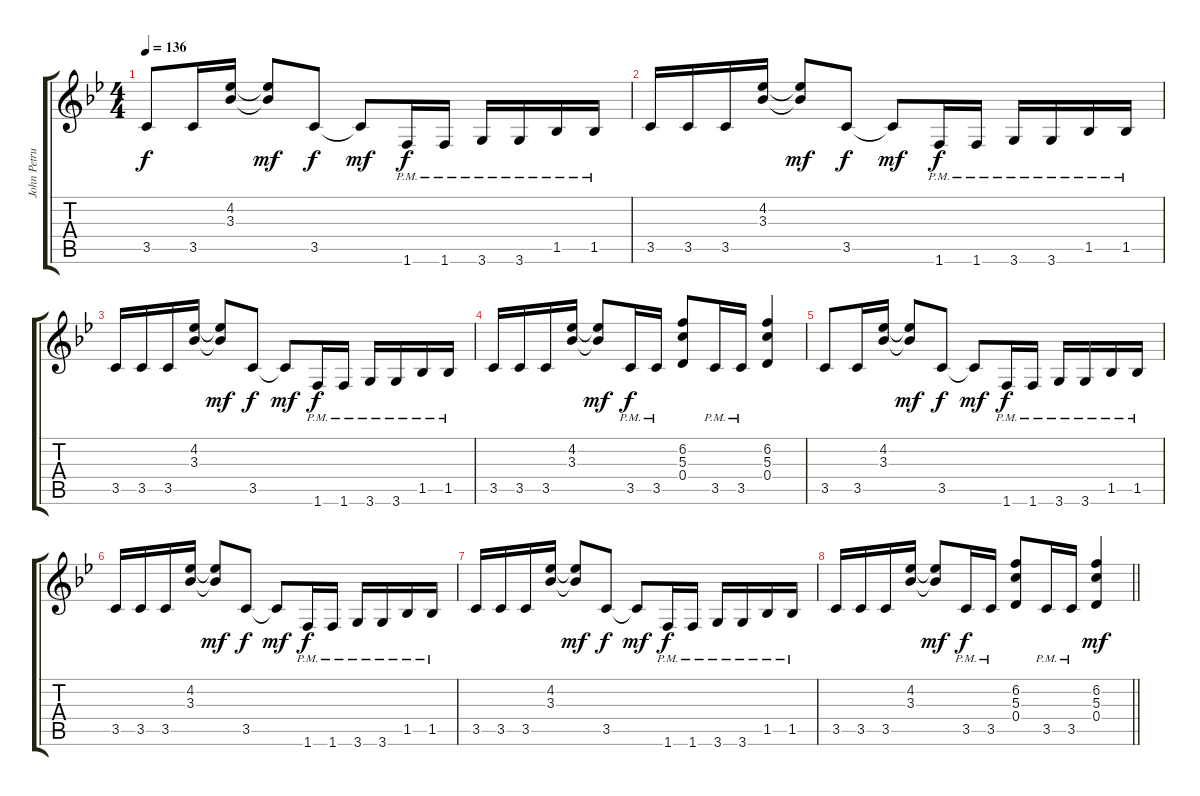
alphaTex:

\track ("John Petrucci" "John Petru") {instrument distortionguitar}
\staff {score tabs}
\tuning (E4 B3 G3 D3 A2 E2) {hide}
\ts (4 4)
\tempo 136
\clef g2
\ks bb
3.5.8{dy f} 3.5.16 (4.2 3.3).16 (4.2{t} 3.3{t}).8{dy mf} 3.5.8{dy f} 3.5{t}.8{dy mf} 1.6{pm}.16{dy f} 1.6{pm}.16 3.6{pm}.16 3.6{pm}.16 1.5{pm}.16 1.5{pm}.16 |
3.5.16 3.5.16 3.5.16 (4.2 3.3).16 (4.2{t} 3.3{t}).8{dy mf} 3.5.8{dy f} 3.5{t}.8{dy mf} 1.6{pm}.16{dy f} 1.6{pm}.16 3.6{pm}.16 3.6{pm}.16 1.5{pm}.16 1.5{pm}.16 |
3.5.16 3.5.16 3.5.16 (4.2 3.3).16 (4.2{t} 3.3{t}).8{dy mf} 3.5.8{dy f} 3.5{t}.8{dy mf} 1.6{pm}.16{dy f} 1.6{pm}.16 3.6{pm}.16 3.6{pm}.16 1.5{pm}.16 1.5{pm}.16 |
3.5.16 3.5.16 3.5.16 (4.2 3.3).16 (4.2{t} 3.3{t}).8{dy mf} 3.5{pm}.16{dy f} 3.5{pm}.16 (6.2 5.3 0.4).8 3.5{pm}.16 3.5{pm}.16 (6.2 5.3 0.4).4 |
3.5.8 3.5.16 (4.2 3.3).16 (4.2{t} 3.3{t}).8{dy mf} 3.5.8{dy f} 3.5{t}.8{dy mf} 1.6{pm}.16{dy f} 1.6{pm}.16 3.6{pm}.16 3.6{pm}.16 1.5{pm}.16 1.5{pm}.16 |
3.5.16 3.5.16 3.5.16 (4.2 3.3).16 (4.2{t} 3.3{t}).8{dy mf} 3.5.8{dy f} 3.5{t}.8{dy mf} 1.6{pm}.16{dy f} 1.6{pm}.16 3.6{pm}.16 3.6{pm}.16 1.5{pm}.16 1.5{pm}.16 |
3.5.16 3.5.16 3.5.16 (4.2 3.3).16 (4.2{t} 3.3{t}).8{dy mf} 3.5.8{dy f} 3.5{t}.8{dy mf} 1.6{pm}.16{dy f} 1.6{pm}.16 3.6{pm}.16 3.6{pm}.16 1.5{pm}.16 1.5{pm}.16 |
\barLineRight lightlight
3.5.16 3.5.16 3.5.16 (4.2 3.3).16 (4.2{t} 3.3{t}).8{dy mf} 3.5{pm}.16{dy f} 3.5{pm}.16 (6.2 5.3 0.4).8 3.5{pm}.16 3.5{pm}.16 (6.2 5.3 0.4).4{dy mf}
